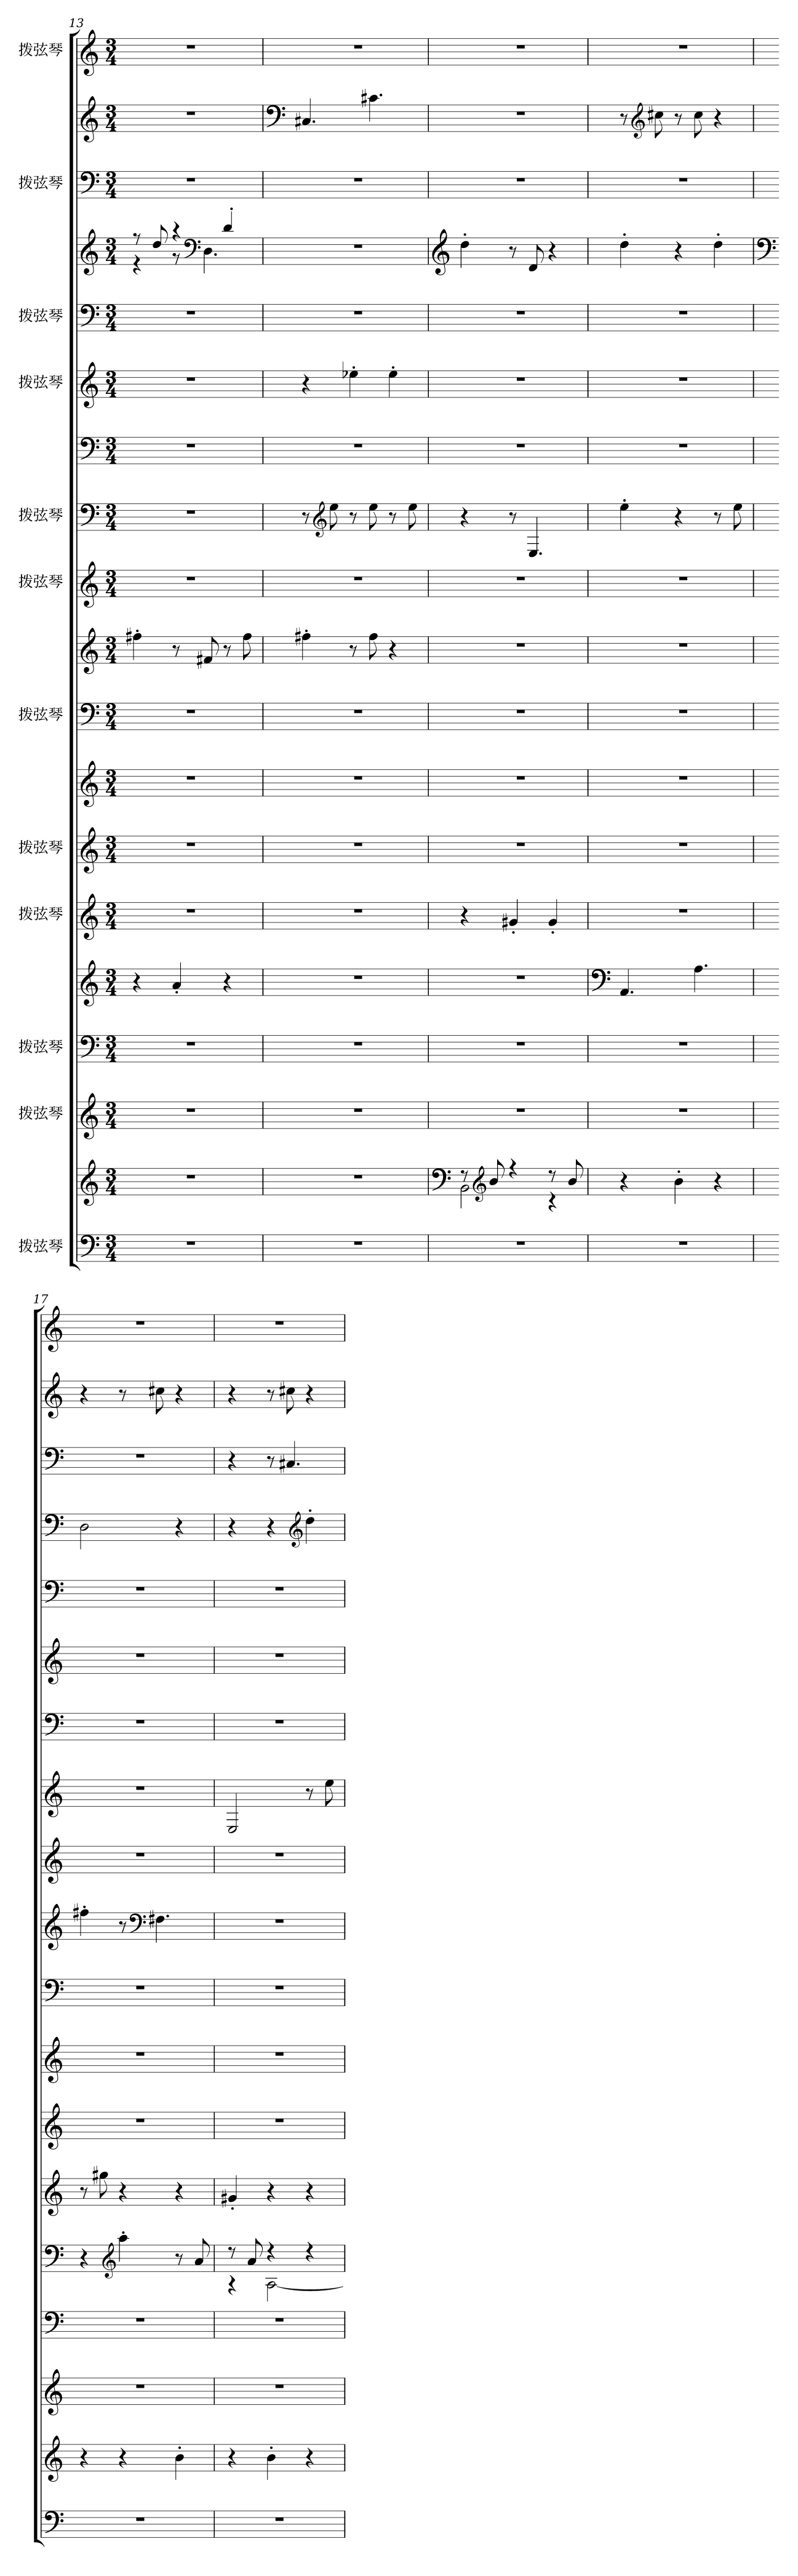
**kern	**kern	**kern	**kern	**kern	**kern	**kern	**kern	**kern	**kern	**kern	**kern	**kern	**kern	**kern	**kern	**kern	**kern	**kern
*part12	*part12	*part11	*part10	*part10	*part9	*part8	*part8	*part7	*part7	*part6	*part5	*part5	*part4	*part3	*part3	*part2	*part2	*part1
*staff19	*staff18	*staff17	*staff16	*staff15	*staff14	*staff13	*staff12	*staff11	*staff10	*staff9	*staff8	*staff7	*staff6	*staff5	*staff4	*staff3	*staff2	*staff1
*I"拨弦琴	*	*I"拨弦琴	*I"拨弦琴	*	*I"拨弦琴	*I"拨弦琴	*	*I"拨弦琴	*	*I"拨弦琴	*I"拨弦琴	*	*I"拨弦琴	*I"拨弦琴	*	*I"拨弦琴	*	*I"拨弦琴
*clefF4	*clefG2	*clefG2	*clefF4	*clefG2	*clefG2	*clefG2	*clefG2	*clefF4	*clefG2	*clefG2	*clefF4	*clefF4	*clefG2	*clefF4	*clefG2	*clefF4	*clefG2	*clefG2
*k[]	*k[]	*k[]	*k[]	*k[]	*k[]	*k[]	*k[]	*k[]	*k[]	*k[]	*k[]	*k[]	*k[]	*k[]	*k[]	*k[]	*k[]	*k[]
*M3/4	*M3/4	*M3/4	*M3/4	*M3/4	*M3/4	*M3/4	*M3/4	*M3/4	*M3/4	*M3/4	*M3/4	*M3/4	*M3/4	*M3/4	*M3/4	*M3/4	*M3/4	*M3/4
=13	=13	=13	=13	=13	=13	=13	=13	=13	=13	=13	=13	=13	=13	=13	=13	=13	=13	=13
*	*	*	*	*	*	*	*	*	*	*	*	*	*	*	*^	*	*	*
2.r	2.r	2.r	2.r	4r	2.r	2.r	2.r	2.r	4ff#X'\	2.r	2.r	2.r	2.r	2.r	8r	4r	2.r	2.r	2.r
.	.	.	.	.	.	.	.	.	.	.	.	.	.	.	8dd/	.	.	.	.
.	.	.	.	4a'/	.	.	.	.	8r	.	.	.	.	.	4r	8r	.	.	.
*	*	*	*	*	*	*	*	*	*	*	*	*	*	*	*clefF4	*	*	*	*
.	.	.	.	.	.	.	.	.	8f#X/	.	.	.	.	.	.	4.D\	.	.	.
.	.	.	.	4r	.	.	.	.	8r	.	.	.	.	.	4d'/	.	.	.	.
.	.	.	.	.	.	.	.	.	8ff#\	.	.	.	.	.	.	.	.	.	.
*	*	*	*	*	*	*	*	*	*	*	*	*	*	*	*v	*v	*	*	*
=14	=14	=14	=14	=14	=14	=14	=14	=14	=14	=14	=14	=14	=14	=14	=14	=14	=14	=14
*	*	*	*	*	*	*	*	*	*	*	*	*	*	*	*	*	*clefF4	*
2.r	2.r	2.r	2.r	2.r	2.r	2.r	2.r	2.r	4ff#X'\	2.r	8r	2.r	4r	2.r	2.r	2.r	4.C#X/	2.r
*	*	*	*	*	*	*	*	*	*	*	*clefG2	*	*	*	*	*	*	*
.	.	.	.	.	.	.	.	.	.	.	8ee\	.	.	.	.	.	.	.
.	.	.	.	.	.	.	.	.	8r	.	8r	.	4ee-X'\	.	.	.	.	.
.	.	.	.	.	.	.	.	.	8ff#\	.	8ee\	.	.	.	.	.	4.c#X\	.
.	.	.	.	.	.	.	.	.	4r	.	8r	.	4ee-'\	.	.	.	.	.
.	.	.	.	.	.	.	.	.	.	.	8ee\	.	.	.	.	.	.	.
!!LO:PB:g=z
=15	=15	=15	=15	=15	=15	=15	=15	=15	=15	=15	=15	=15	=15	=15	=15	=15	=15	=15
*	*clefF4	*	*	*	*	*	*	*	*	*	*	*	*	*	*clefG2	*	*	*
*	*^	*	*	*	*	*	*	*	*	*	*	*	*	*	*	*	*	*
2.r	8r	2BB\	2.r	2.r	2.r	4r	2.r	2.r	2.r	2.r	2.r	4r	2.r	2.r	2.r	4dd'\	2.r	2.r	2.r
*	*clefG2	*	*	*	*	*	*	*	*	*	*	*	*	*	*	*	*	*	*
.	8b/	.	.	.	.	.	.	.	.	.	.	.	.	.	.	.	.	.	.
.	4r	.	.	.	.	4g#X'/	.	.	.	.	.	8r	.	.	.	8r	.	.	.
.	.	.	.	.	.	.	.	.	.	.	.	4.E/	.	.	.	8d/	.	.	.
.	8r	4r	.	.	.	4g#'/	.	.	.	.	.	.	.	.	.	4r	.	.	.
.	8b/	.	.	.	.	.	.	.	.	.	.	.	.	.	.	.	.	.	.
*	*v	*v	*	*	*	*	*	*	*	*	*	*	*	*	*	*	*	*	*
=16	=16	=16	=16	=16	=16	=16	=16	=16	=16	=16	=16	=16	=16	=16	=16	=16	=16	=16
*	*	*	*	*clefF4	*	*	*	*	*	*	*	*	*	*	*	*	*	*
2.r	4r	2.r	2.r	4.AA/	2.r	2.r	2.r	2.r	2.r	2.r	4ee'\	2.r	2.r	2.r	4dd'\	2.r	8r	2.r
*	*	*	*	*	*	*	*	*	*	*	*	*	*	*	*	*	*clefG2	*
.	.	.	.	.	.	.	.	.	.	.	.	.	.	.	.	.	8cc#X\	.
.	4b'\	.	.	.	.	.	.	.	.	.	4r	.	.	.	4r	.	8r	.
.	.	.	.	4.A\	.	.	.	.	.	.	.	.	.	.	.	.	8cc#\	.
.	4r	.	.	.	.	.	.	.	.	.	8r	.	.	.	4dd'\	.	4r	.
.	.	.	.	.	.	.	.	.	.	.	8ee\	.	.	.	.	.	.	.
=17	=17	=17	=17	=17	=17	=17	=17	=17	=17	=17	=17	=17	=17	=17	=17	=17	=17	=17
*	*	*	*	*	*	*	*	*	*	*	*	*	*	*	*clefF4	*	*	*
2.r	4r	2.r	2.r	4r	8r	2.r	2.r	2.r	4ff#X'\	2.r	2.r	2.r	2.r	2.r	2D\	2.r	4r	2.r
.	.	.	.	.	8gg#X\	.	.	.	.	.	.	.	.	.	.	.	.	.
*	*	*	*	*clefG2	*	*	*	*	*	*	*	*	*	*	*	*	*	*
.	4r	.	.	4aa'\	4r	.	.	.	8r	.	.	.	.	.	.	.	8r	.
*	*	*	*	*	*	*	*	*	*clefF4	*	*	*	*	*	*	*	*	*
.	.	.	.	.	.	.	.	.	4.F#X\	.	.	.	.	.	.	.	8cc#X\	.
.	4b'\	.	.	8r	4r	.	.	.	.	.	.	.	.	.	4r	.	4r	.
.	.	.	.	8a/	.	.	.	.	.	.	.	.	.	.	.	.	.	.
=18	=18	=18	=18	=18	=18	=18	=18	=18	=18	=18	=18	=18	=18	=18	=18	=18	=18	=18
*	*	*	*	*^	*	*	*	*	*	*	*	*	*	*	*	*	*	*
2.r	4r	2.r	2.r	8r	4r	4g#X'/	2.r	2.r	2.r	2.r	2.r	2E/	2.r	2.r	2.r	4r	4r	4r	2.r
.	.	.	.	8a/	.	.	.	.	.	.	.	.	.	.	.	.	.	.	.
.	4b'\	.	.	4r	[2A\	4r	.	.	.	.	.	.	.	.	.	4r	8r	8r	.
.	.	.	.	.	.	.	.	.	.	.	.	.	.	.	.	.	4.C#X/	8cc#X\	.
*	*	*	*	*	*	*	*	*	*	*	*	*	*	*	*	*clefG2	*	*	*
.	4r	.	.	4r	.	4r	.	.	.	.	.	8r	.	.	.	4dd'\	.	4r	.
.	.	.	.	.	.	.	.	.	.	.	.	8ee\	.	.	.	.	.	.	.
*	*	*	*	*v	*v	*	*	*	*	*	*	*	*	*	*	*	*	*	*
=	=	=	=	=	=	=	=	=	=	=	=	=	=	=	=	=	=	=
*-	*-	*-	*-	*-	*-	*-	*-	*-	*-	*-	*-	*-	*-	*-	*-	*-	*-	*-
